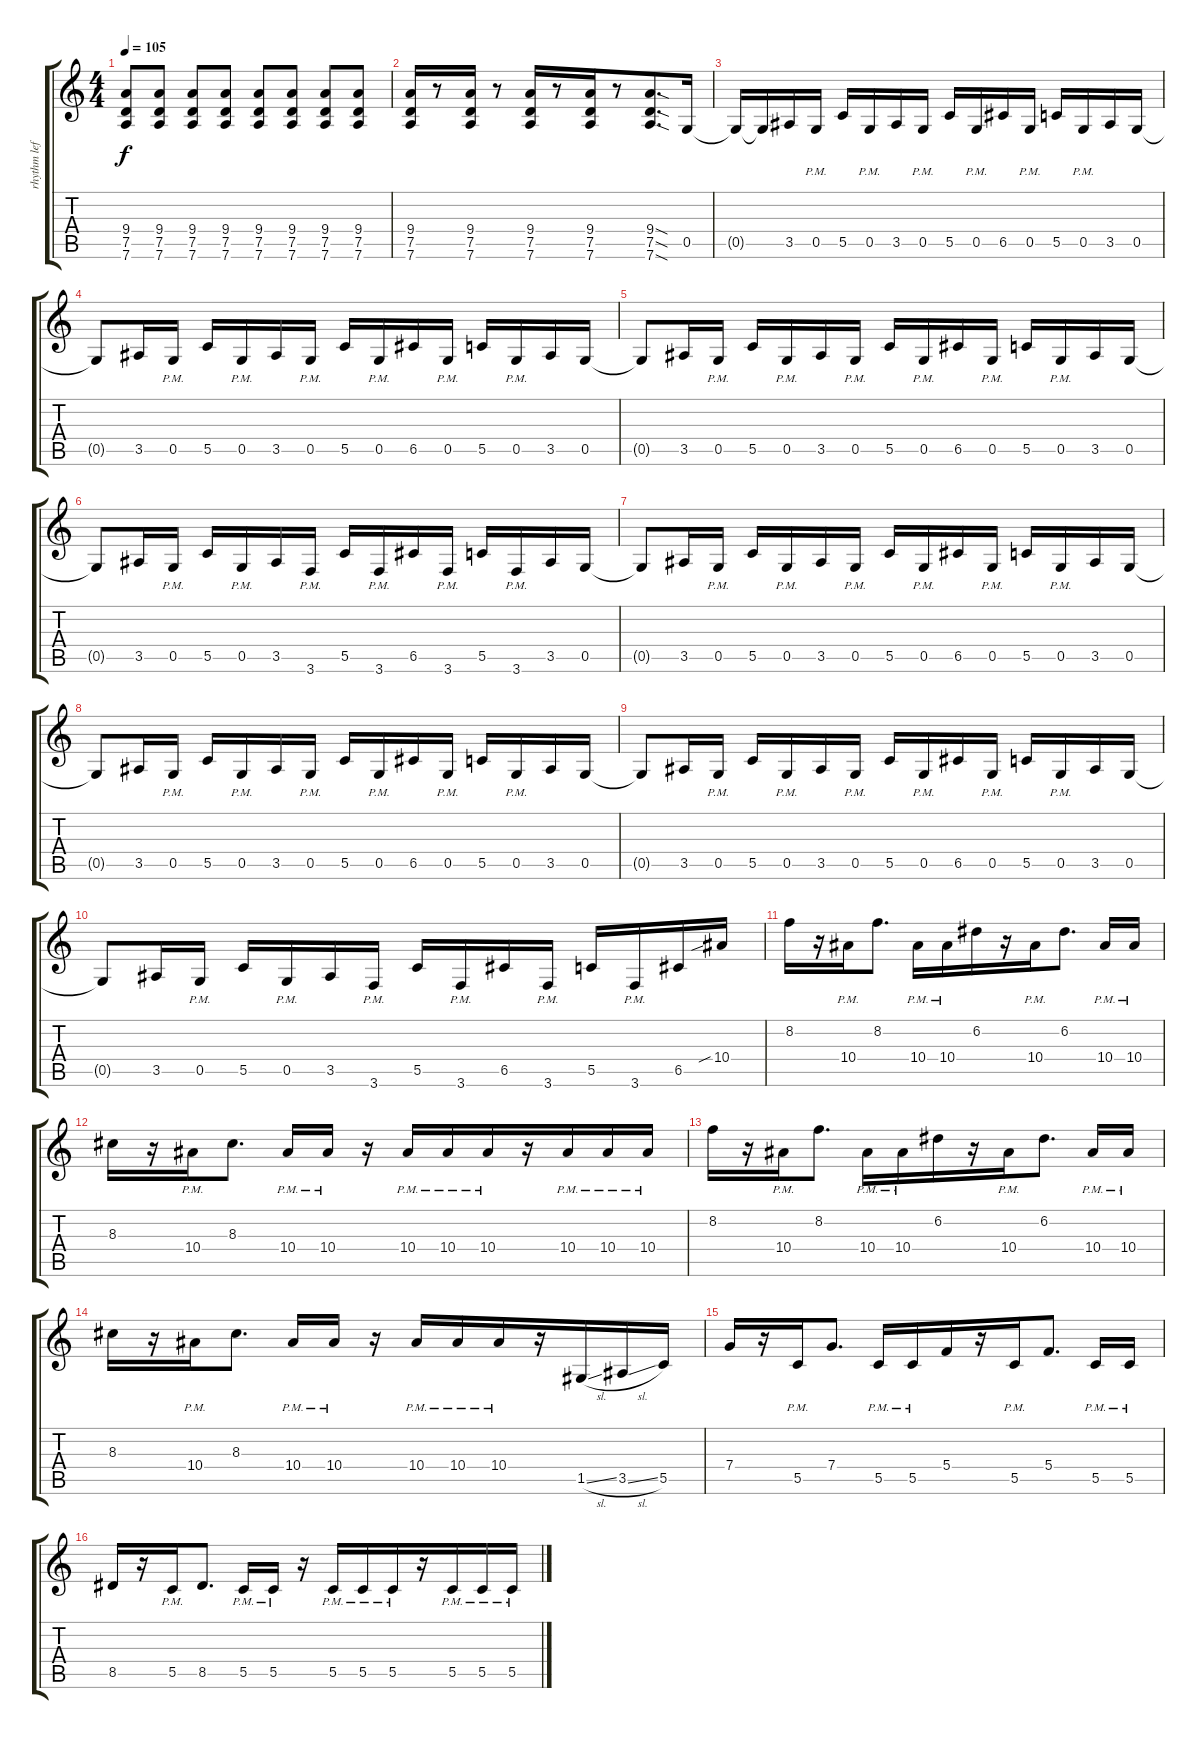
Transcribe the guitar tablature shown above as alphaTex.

\track ("rhythm left" "rhythm lef") {instrument distortionguitar}
\staff {score tabs}
\tuning (D4 A3 F3 C3 G2 D2) {hide}
\ts (4 4)
\tempo 105
\clef g2
\ks c
(9.4{t} 7.5{t} 7.6{t}).8{dy f beam merge} (9.4 7.5 7.6).8 (9.4 7.5 7.6).8{beam merge} (9.4 7.5 7.6).8 (9.4 7.5 7.6).8 (9.4 7.5 7.6).8 (9.4 7.5 7.6).8{beam merge} (9.4 7.5 7.6).8 |
(9.4 7.5 7.6).16{beam merge} r.8 (9.4 7.5 7.6).16 r.8{beam merge} (9.4 7.5 7.6).16{beam merge} r.8 (9.4 7.5 7.6).16{beam merge} r.8{beam merge} (9.4{sod} 7.5{sod} 7.6{sod}).8{d} 0.5.16 |
0.5{t}.16{beam merge} 0.5{t}.16 3.5.16 0.5{pm}.16 5.5.16 0.5{pm}.16{beam merge} 3.5.16{beam merge} 0.5{pm}.16 5.5.16 0.5{pm}.16{beam merge} 6.5.16{beam merge} 0.5{pm}.16 5.5.16{beam merge} 0.5{pm}.16{beam merge} 3.5.16{beam merge} 0.5.16 |
0.5{t}.8 3.5.16 0.5{pm}.16 5.5.16 0.5{pm}.16{beam merge} 3.5.16{beam merge} 0.5{pm}.16 5.5.16 0.5{pm}.16{beam merge} 6.5.16{beam merge} 0.5{pm}.16 5.5.16{beam merge} 0.5{pm}.16{beam merge} 3.5.16{beam merge} 0.5.16 |
0.5{t}.8 3.5.16 0.5{pm}.16 5.5.16 0.5{pm}.16{beam merge} 3.5.16{beam merge} 0.5{pm}.16 5.5.16 0.5{pm}.16{beam merge} 6.5.16{beam merge} 0.5{pm}.16 5.5.16{beam merge} 0.5{pm}.16{beam merge} 3.5.16{beam merge} 0.5.16 |
0.5{t}.8 3.5.16 0.5{pm}.16 5.5.16 0.5{pm}.16{beam merge} 3.5.16{beam merge} 3.6{pm}.16 5.5.16 3.6{pm}.16{beam merge} 6.5.16{beam merge} 3.6{pm}.16 5.5.16{beam merge} 3.6{pm}.16{beam merge} 3.5.16{beam merge} 0.5.16 |
0.5{t}.8 3.5.16 0.5{pm}.16 5.5.16 0.5{pm}.16{beam merge} 3.5.16{beam merge} 0.5{pm}.16 5.5.16 0.5{pm}.16{beam merge} 6.5.16{beam merge} 0.5{pm}.16 5.5.16{beam merge} 0.5{pm}.16{beam merge} 3.5.16{beam merge} 0.5.16 |
0.5{t}.8 3.5.16 0.5{pm}.16 5.5.16 0.5{pm}.16{beam merge} 3.5.16{beam merge} 0.5{pm}.16 5.5.16 0.5{pm}.16{beam merge} 6.5.16{beam merge} 0.5{pm}.16 5.5.16{beam merge} 0.5{pm}.16{beam merge} 3.5.16{beam merge} 0.5.16 |
0.5{t}.8 3.5.16 0.5{pm}.16 5.5.16 0.5{pm}.16{beam merge} 3.5.16{beam merge} 0.5{pm}.16 5.5.16 0.5{pm}.16{beam merge} 6.5.16{beam merge} 0.5{pm}.16 5.5.16{beam merge} 0.5{pm}.16{beam merge} 3.5.16{beam merge} 0.5.16 |
0.5{t}.8 3.5.16 0.5{pm}.16 5.5.16 0.5{pm}.16{beam merge} 3.5.16{beam merge} 3.6{pm}.16 5.5.16 3.6{pm}.16{beam merge} 6.5.16{beam merge} 3.6{pm}.16 5.5.16{beam merge} 3.6{pm}.16{beam merge} 6.5.16{beam merge} 10.4{sib}.16 |
8.2.16{beam merge} r.16 10.4{pm}.16 8.2.8{d} 10.4{pm}.16 10.4{pm}.16{beam merge} 6.2.16{beam merge} r.16 10.4{pm}.16 6.2.8{d} 10.4{pm}.16 10.4{pm}.16 |
8.3.16{beam merge} r.16 10.4{pm}.16 8.3.8{d} 10.4{pm}.16 10.4{pm}.16 r.16 10.4{pm}.16 10.4{pm}.16 10.4{pm}.16{beam merge} r.16{beam merge} 10.4{pm}.16{beam merge} 10.4{pm}.16{beam merge} 10.4{pm}.16 |
8.2.16{beam merge} r.16 10.4{pm}.16 8.2.8{d} 10.4{pm}.16 10.4{pm}.16{beam merge} 6.2.16{beam merge} r.16 10.4{pm}.16 6.2.8{d} 10.4{pm}.16 10.4{pm}.16 |
8.3.16{beam merge} r.16 10.4{pm}.16 8.3.8{d} 10.4{pm}.16 10.4{pm}.16 r.16 10.4{pm}.16 10.4{pm}.16 10.4{pm}.16{beam merge} r.16{beam merge} 1.5{sl}.16{beam merge} 3.5{sl}.16{beam merge} 5.5.16 |
7.4.16{beam merge} r.16 5.5{pm}.16 7.4.8{d} 5.5{pm}.16 5.5{pm}.16{beam merge} 5.4.16{beam merge} r.16 5.5{pm}.16 5.4.8{d} 5.5{pm}.16 5.5{pm}.16 |
8.5.16{beam merge} r.16 5.5{pm}.16 8.5.8{d} 5.5{pm}.16 5.5{pm}.16 r.16 5.5{pm}.16 5.5{pm}.16 5.5{pm}.16{beam merge} r.16{beam merge} 5.5{pm}.16{beam merge} 5.5{pm}.16{beam merge} 5.5{pm}.16
